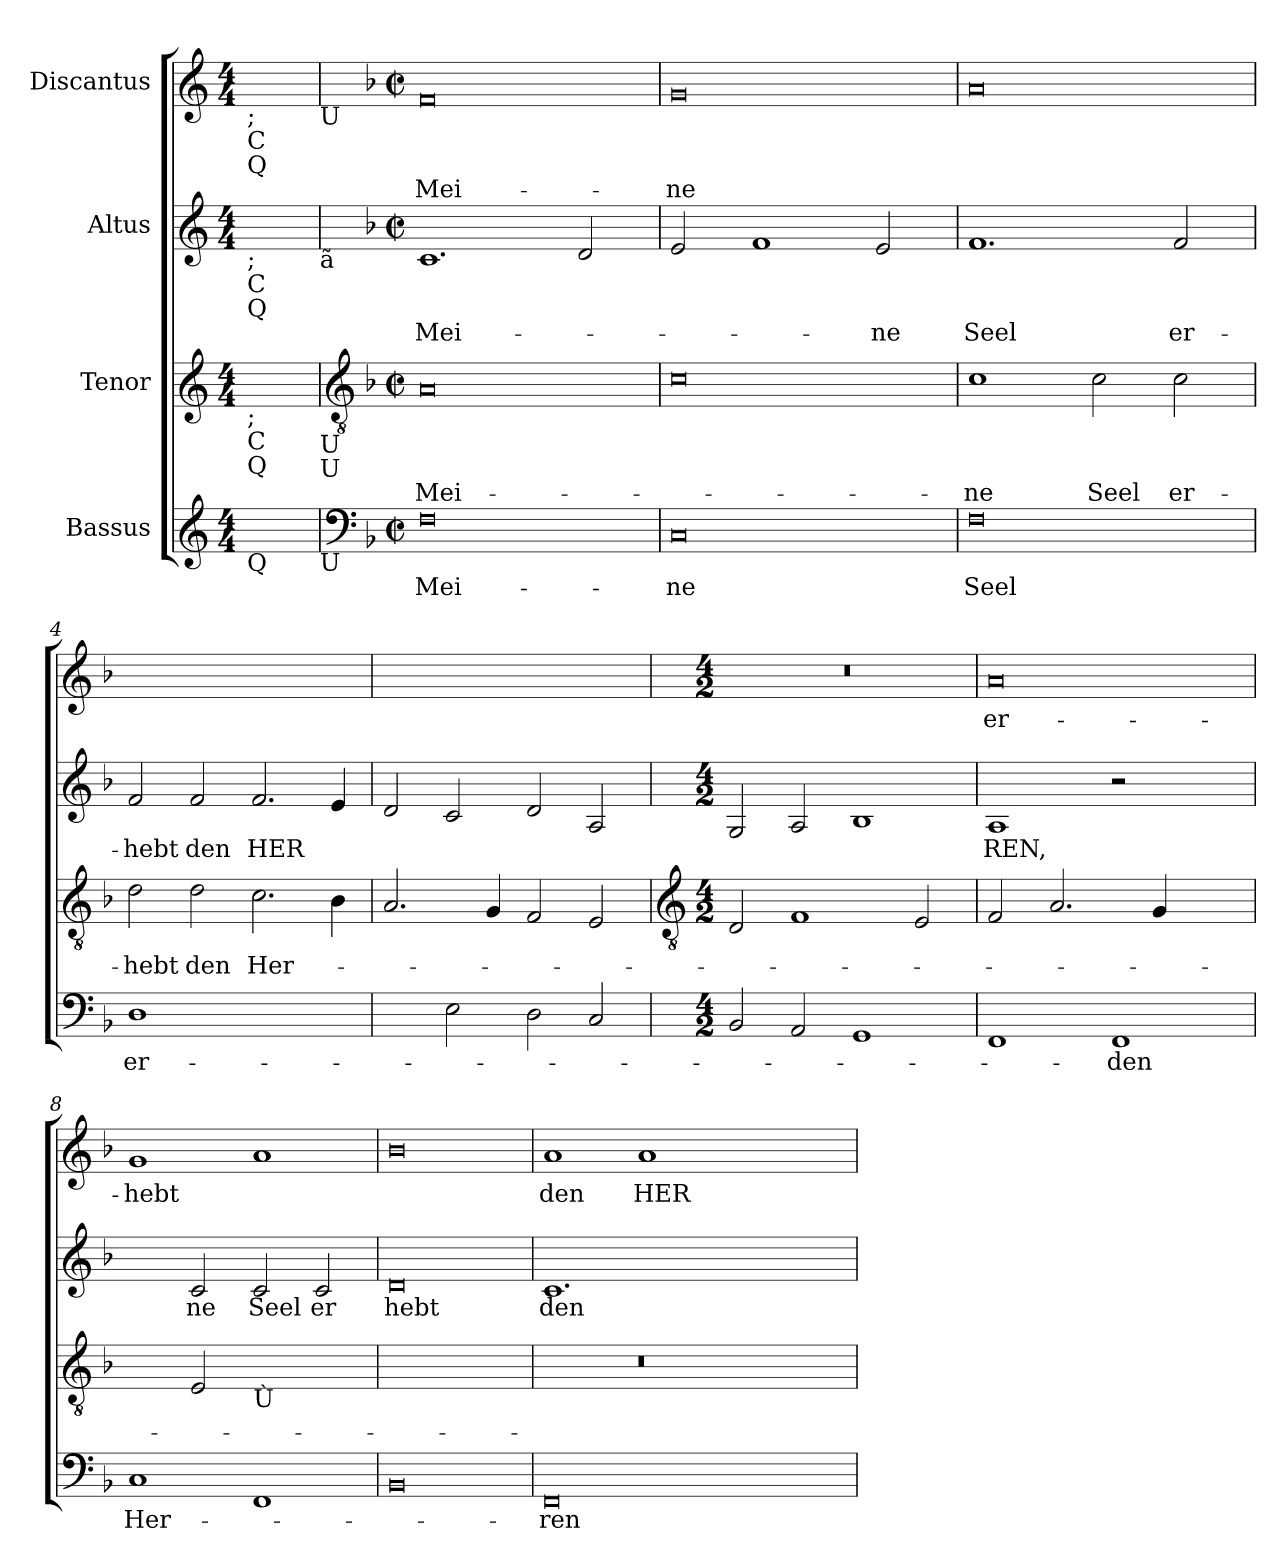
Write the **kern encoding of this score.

**kern	**text	**kern	**text	**kern	**text	**kern	**text
*part4	*part4	*part3	*part3	*part2	*part2	*part1	*part1
*staff4	*staff4	*staff3	*staff3	*staff2	*staff2	*staff1	*staff1
*I"Bassus	*	*I"Tenor	*	*I"Altus	*	*I"Discantus	*
*clefG2	*	*clefG2	*	*clefG2	*	*clefG2	*
*k[]	*	*k[]	*	*k[]	*	*k[]	*
*C:	*	*C:	*	*C:	*	*C:	*
*M4/4	*	*M4/4	*	*M4/4	*	*M4/4	*
=	=	=	=	=	=	=	=
!	!	!	!	!	!	!LO:TX:b:t=;	!
!	!	!	!	!	!	!LO:TX:b:t=C	!
!	!	!	!	!	!	!LO:TX:b:t=Q	!
!	!	!	!	!LO:TX:b:t=;	!	!	!
!	!	!	!	!LO:TX:b:t=C	!	!	!
!	!	!	!	!LO:TX:b:t=Q	!	!	!
!	!	!LO:TX:b:t=;	!	!	!	!	!
!	!	!LO:TX:b:t=C	!	!	!	!	!
!	!	!LO:TX:b:t=Q	!	!	!	!	!
!LO:TX:b:t=Q	!	!	!	!	!	!	!
4ryy	.	4ryy	.	4ryy	.	4ryy	.
!	!	!	!	!	!	!LO:TX:b:t=U	!
!	!	!	!	!LO:TX:b:t=ã	!	!	!
!	!	!LO:TX:b:t=U	!	!	!	!	!
!	!	!LO:TX:b:t=U	!	!	!	!	!
!LO:TX:b:t=U	!	!	!	!	!	!	!
!!LO:LB:g=z
=1	=1	=1	=1	=1	=1	=1	=1
*clefF4	*	*clefGv2	*	*	*	*	*
*k[b-]	*	*k[b-]	*	*k[b-]	*	*k[b-]	*
*F:	*	*F:	*	*F:	*	*F:	*
*M4/2	*	*M4/2	*	*M4/2	*	*M4/2	*
*met(c|)	*	*met(c|)	*	*met(c|)	*	*met(c|)	*
!	!LO:LY:b	!	!LO:LY:b	!	!LO:LY:b	!	!LO:LY:b
0F	Mei-	0A	Mei-	1.c	Mei-	0f	Mei-
.	.	.	.	2d	.	.	.
=2	=2	=2	=2	=2	=2	=2	=2
!	!LO:LY:b	!	!	!	!	!	!LO:LY:b
0C	-ne	0c	.	2e	.	0g	-ne
.	.	.	.	1f	.	.	.
!	!	!	!	!	!LO:LY:b	!	!
.	.	.	.	2e	-ne	.	.
=3	=3	=3	=3	=3	=3	=3	=3
!	!LO:LY:b	!	!LO:LY:b	!	!LO:LY:b	!	!
0F	Seel	1c	-ne	1.f	Seel	0a	.
!	!	!	!LO:LY:b	!	!	!	!
.	.	2c	Seel	.	.	.	.
!	!	!	!LO:LY:b	!	!LO:LY:b	!	!
.	.	2c	er-	2f	er-	.	.
=4	=4	=4	=4	=4	=4	=4	=4
!	!LO:LY:b	!	!LO:LY:b	!	!LO:LY:b	!	!LO:LY:b
1D	er-	2d	-hebt	2f	-hebt	0ayy	Seel
!	!	!	!LO:LY:b	!	!LO:LY:b	!	!
.	.	2d	den	2f	den	.	.
!	!LO:LY:b	!	!LO:LY:b	!	!LO:LY:b	!	!
[1Fyy	-hebt	2.c	Her-	2.f	HER	.	.
.	.	4B-	.	4e	.	.	.
=5	=5	=5	=5	=5	=5	=5	=5
2Fyy]	.	2.A	.	2d	.	1.ayy_	.
2E	.	.	.	2c	.	.	.
.	.	4G	.	.	.	.	.
2D	.	2F	.	2d	.	.	.
2C	.	2E	.	2A	.	2ayy]	.
!!LO:LB:g=z
=6	=6	=6	=6	=6	=6	=6	=6
*	*	*clefGv2	*	*	*	*	*
*M4/2	*	*M4/2	*	*M4/2	*	*M4/2	*
*	*	*^	*	*	*	*	*
2BB-	.	2D	0ryy	.	2G	.	0r	.
2AA	.	1F	.	.	2A	.	.	.
1GG	.	.	.	.	1B-	.	.	.
.	.	2E	.	.	.	.	.	.
=7	=7	=7	=7	=7	=7	=7	=7	=7
!	!	!	!	!	!	!LO:LY:b	!	!LO:LY:b
1FF	.	2F	0ryy	.	1A	REN,	0a	er-
.	.	2.A	.	.	.	.	.	.
!	!LO:LY:b	!	!	!	!	!	!	!
1FF	den	.	.	.	2r	.	.	.
.	.	4G	.	.	.	.	.	.
!	!	!	!	!	!	!LO:LY:b	!	!
.	.	[2Fyy	.	.	[2cyy	Mei	.	.
=8	=8	=8	=8	=8	=8	=8	=8	=8
!	!LO:LY:b	!	!	!	!	!	!	!LO:LY:b
1C	Her-	2Fyy]	0ryy	.	2cyy]	.	1g	-hebt
!	!	!	!	!	!	!LO:LY:b	!	!
.	.	2E	.	.	2c	ne	.	.
!	!	!LO:TX:b:t=Ù	!	!	!	!	!	!
!	!	!	!	!LO:LY:b	!	!LO:LY:b	!	!
1FF	.	[1Fyy	.	-ren,	2c	Seel	1a	.
!	!	!	!	!	!	!LO:LY:b	!	!
.	.	.	.	.	2c	er	.	.
=9	=9	=9	=9	=9	=9	=9	=9	=9
!	!	!	!	!	!	!LO:LY:b	!	!
0BB-	.	0Fyy_	0ryy	.	0d	hebt	0b-	.
=10	=10	=10	=10	=10	=10	=10	=10	=10
!	!LO:LY:b	!	!	!	!	!LO:LY:b	!	!LO:LY:b
0FF	-ren	1Fyy]	0ryy	.	1.c	den	1a	den
!	!	!	!	!	!	!	!	!LO:LY:b
.	.	0r	.	.	.	.	1a	HER
!	!	!	!	!	!	!LO:LY:b	!	!
.	.	.	.	.	[2fyy	Her	.	.
1ryy	.	.	1ryy	.	1ryy	.	1ryy	.
*	*	*v	*v	*	*	*	*	*
=	=	=	=	=	=	=	=
*-	*-	*-	*-	*-	*-	*-	*-
